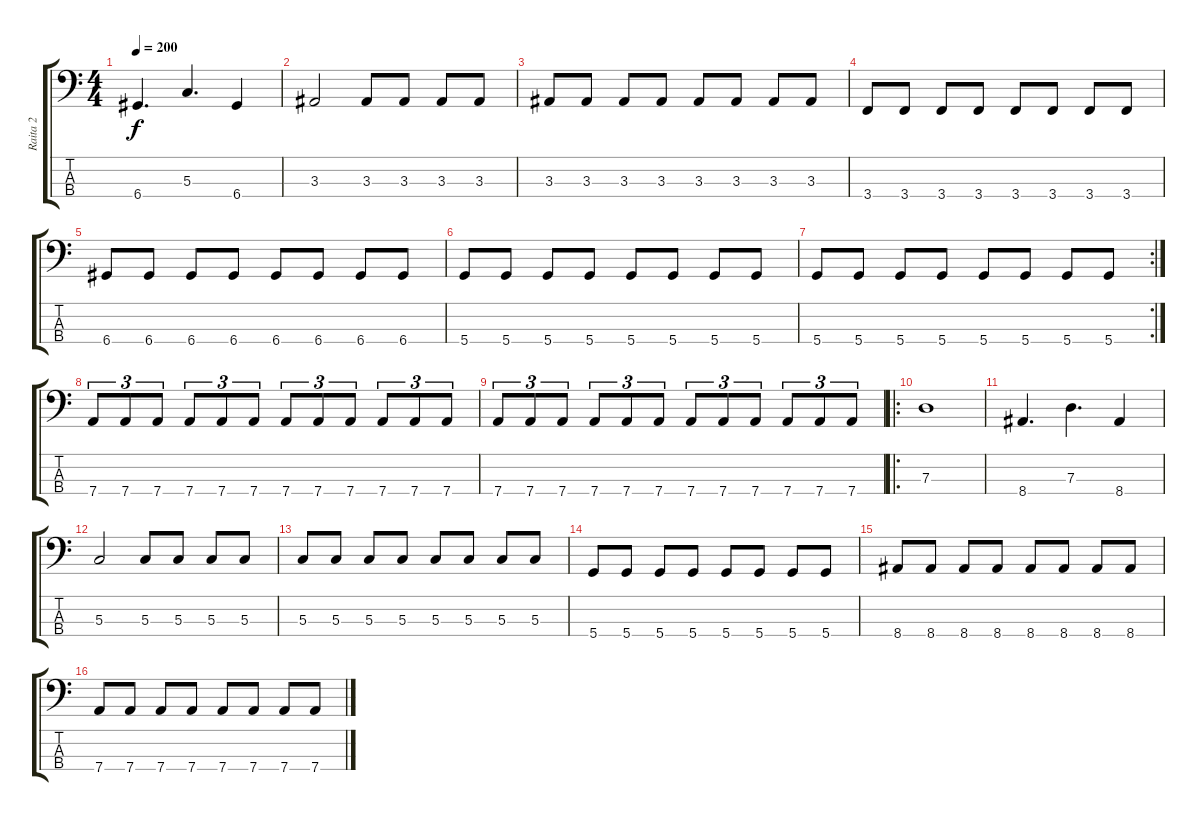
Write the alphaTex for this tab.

\track ("Raita 2" "Raita 2") {instrument electricbassfinger}
\staff {score tabs}
\tuning (F2 C2 G1 D1) {hide}
\ts (4 4)
\tempo 200
\clef f4
\ks c
6.4.4{d dy f} 5.3.4{d} 6.4.4 |
3.3.2 3.3.8 3.3.8 3.3.8 3.3.8 |
3.3.8 3.3.8 3.3.8 3.3.8 3.3.8 3.3.8 3.3.8 3.3.8 |
3.4.8 3.4.8 3.4.8 3.4.8 3.4.8 3.4.8 3.4.8 3.4.8 |
6.4.8 6.4.8 6.4.8 6.4.8 6.4.8 6.4.8 6.4.8 6.4.8 |
5.4.8 5.4.8 5.4.8 5.4.8 5.4.8 5.4.8 5.4.8 5.4.8 |
\rc 2
5.4.8 5.4.8 5.4.8 5.4.8 5.4.8 5.4.8 5.4.8 5.4.8 |
7.4.8{tu (3 2)} 7.4.8{tu (3 2)} 7.4.8{tu (3 2)} 7.4.8{tu (3 2)} 7.4.8{tu (3 2)} 7.4.8{tu (3 2)} 7.4.8{tu (3 2)} 7.4.8{tu (3 2)} 7.4.8{tu (3 2)} 7.4.8{tu (3 2)} 7.4.8{tu (3 2)} 7.4.8{tu (3 2)} |
7.4.8{tu (3 2)} 7.4.8{tu (3 2)} 7.4.8{tu (3 2)} 7.4.8{tu (3 2)} 7.4.8{tu (3 2)} 7.4.8{tu (3 2)} 7.4.8{tu (3 2)} 7.4.8{tu (3 2)} 7.4.8{tu (3 2)} 7.4.8{tu (3 2)} 7.4.8{tu (3 2)} 7.4.8{tu (3 2)} |
\ro
7.3.1 |
8.4.4{d} 7.3.4{d} 8.4.4 |
5.3.2 5.3.8 5.3.8 5.3.8 5.3.8 |
5.3.8 5.3.8 5.3.8 5.3.8 5.3.8 5.3.8 5.3.8 5.3.8 |
5.4.8 5.4.8 5.4.8 5.4.8 5.4.8 5.4.8 5.4.8 5.4.8 |
8.4.8 8.4.8 8.4.8 8.4.8 8.4.8 8.4.8 8.4.8 8.4.8 |
7.4.8 7.4.8 7.4.8 7.4.8 7.4.8 7.4.8 7.4.8 7.4.8
